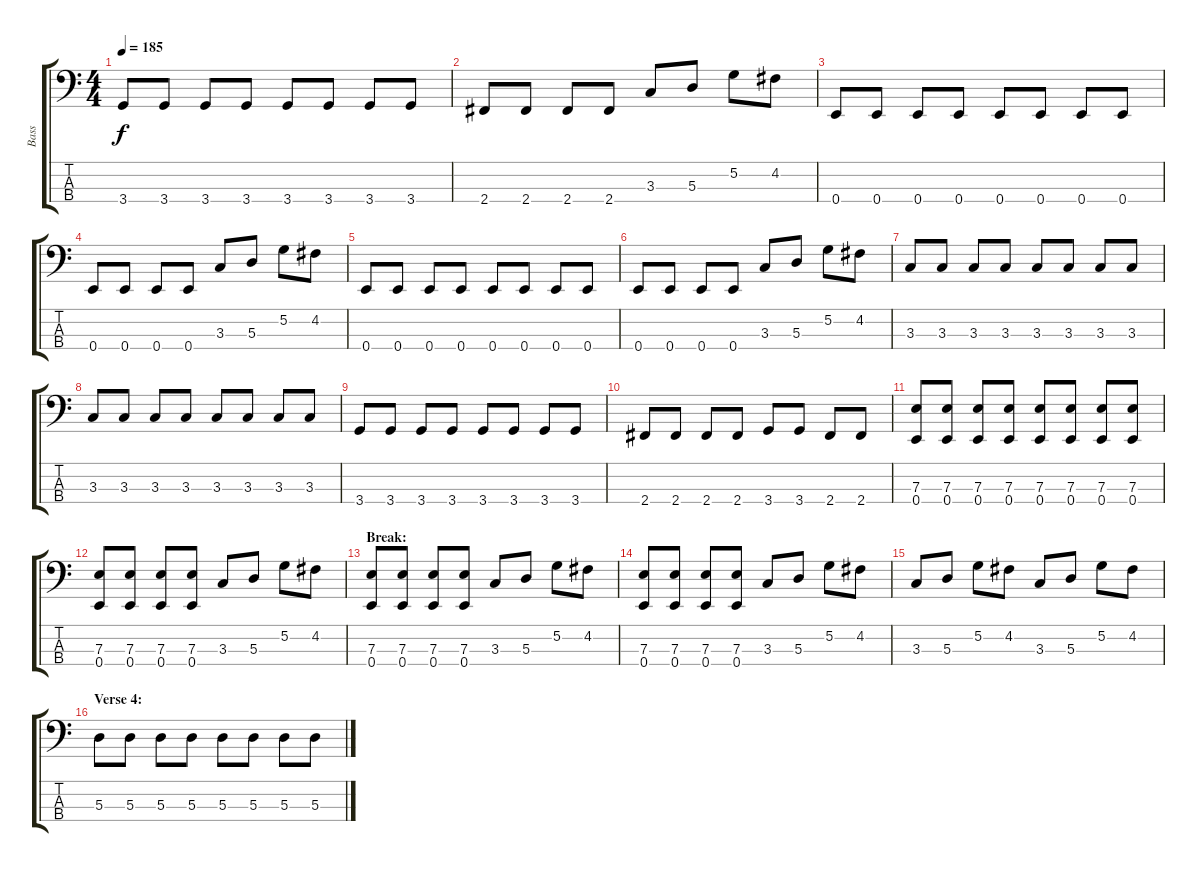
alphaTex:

\track ("Bass" "Bass") {instrument electricbasspick}
\staff {score tabs}
\tuning (G2 D2 A1 E1) {hide}
\ts (4 4)
\tempo 185
\clef f4
\ks c
3.4.8{dy f} 3.4.8 3.4.8 3.4.8 3.4.8 3.4.8 3.4.8 3.4.8 |
2.4.8 2.4.8 2.4.8 2.4.8 3.3.8 5.3.8 5.2.8 4.2.8 |
0.4.8 0.4.8 0.4.8 0.4.8 0.4.8 0.4.8 0.4.8 0.4.8 |
0.4.8 0.4.8 0.4.8 0.4.8 3.3.8 5.3.8 5.2.8 4.2.8 |
0.4.8 0.4.8 0.4.8 0.4.8 0.4.8 0.4.8 0.4.8 0.4.8 |
0.4.8 0.4.8 0.4.8 0.4.8 3.3.8 5.3.8 5.2.8 4.2.8 |
3.3.8 3.3.8 3.3.8 3.3.8 3.3.8 3.3.8 3.3.8 3.3.8 |
3.3.8 3.3.8 3.3.8 3.3.8 3.3.8 3.3.8 3.3.8 3.3.8 |
3.4.8 3.4.8 3.4.8 3.4.8 3.4.8 3.4.8 3.4.8 3.4.8 |
2.4.8 2.4.8 2.4.8 2.4.8 3.4.8 3.4.8 2.4.8 2.4.8 |
(7.3 0.4).8 (7.3 0.4).8 (7.3 0.4).8 (7.3 0.4).8 (7.3 0.4).8 (7.3 0.4).8 (7.3 0.4).8 (7.3 0.4).8 |
(7.3 0.4).8 (7.3 0.4).8 (7.3 0.4).8 (7.3 0.4).8 3.3.8 5.3.8 5.2.8 4.2.8 |
\section ("" "Break:")
(7.3 0.4).8 (7.3 0.4).8 (7.3 0.4).8 (7.3 0.4).8 3.3.8 5.3.8 5.2.8 4.2.8 |
(7.3 0.4).8 (7.3 0.4).8 (7.3 0.4).8 (7.3 0.4).8 3.3.8 5.3.8 5.2.8 4.2.8 |
3.3.8 5.3.8 5.2.8 4.2.8 3.3.8 5.3.8 5.2.8 4.2.8 |
\section ("" "Verse 4:")
5.3.8 5.3.8 5.3.8 5.3.8 5.3.8 5.3.8 5.3.8 5.3.8
